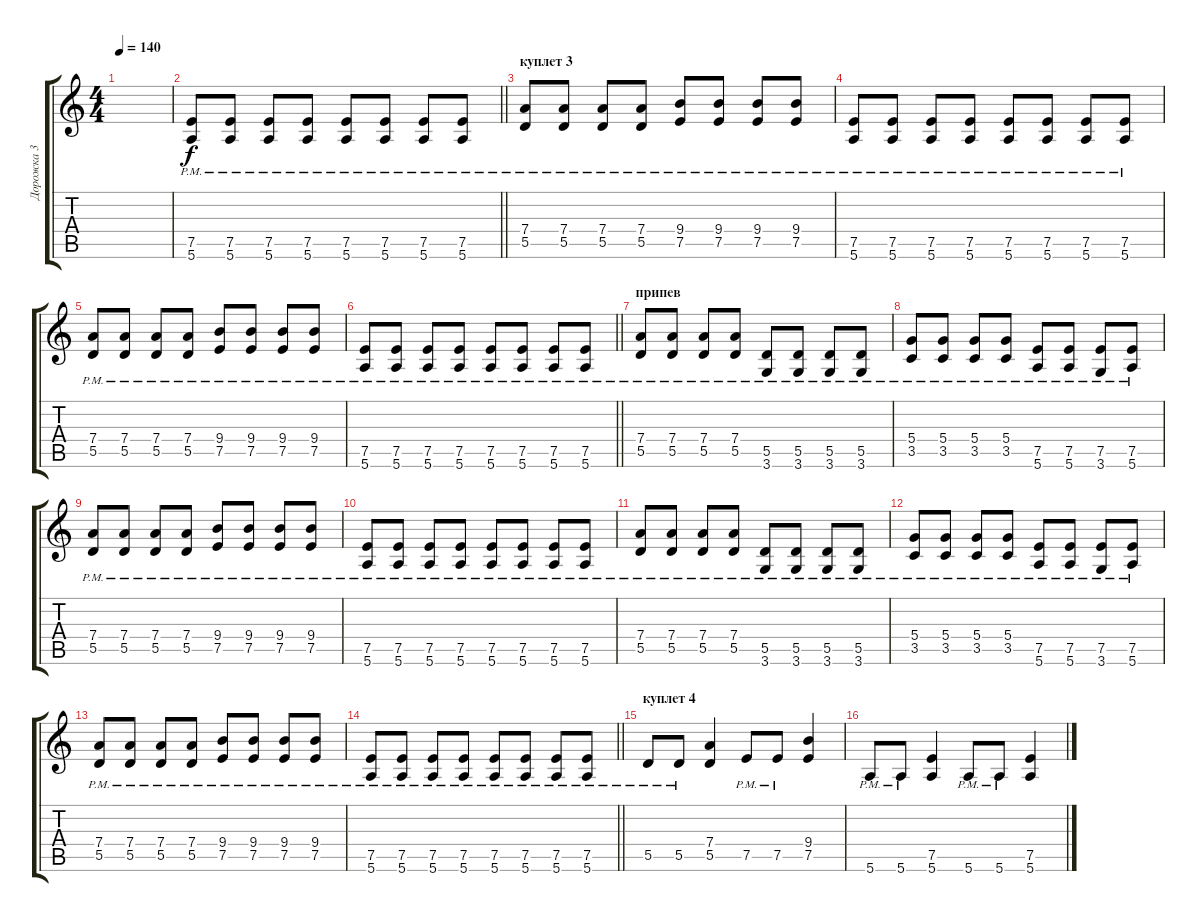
\track ("Дорожка 3" "Дорожка 3") {instrument distortionguitar}
\staff {score tabs}
\tuning (E4 B3 G3 D3 A2 E2) {hide}
\ts (4 4)
\tempo 140
\clef g2
\ks c
|
\barLineRight lightlight
(7.5{pm} 5.6{pm}).8 (7.5{pm} 5.6{pm}).8 (7.5{pm} 5.6{pm}).8 (7.5{pm} 5.6{pm}).8 (7.5{pm} 5.6{pm}).8 (7.5{pm} 5.6{pm}).8 (7.5{pm} 5.6{pm}).8 (7.5{pm} 5.6{pm}).8 |
\section ("" "куплет 3")
(7.4 5.5{pm}).8 (7.4 5.5{pm}).8 (7.4 5.5{pm}).8 (7.4 5.5{pm}).8 (9.4{pm} 7.5).8 (9.4{pm} 7.5).8 (9.4{pm} 7.5).8 (9.4{pm} 7.5).8 |
(7.5{pm} 5.6{pm}).8 (7.5{pm} 5.6{pm}).8 (7.5{pm} 5.6{pm}).8 (7.5{pm} 5.6{pm}).8 (7.5{pm} 5.6{pm}).8 (7.5{pm} 5.6{pm}).8 (7.5{pm} 5.6{pm}).8 (7.5{pm} 5.6{pm}).8 |
(7.4 5.5{pm}).8 (7.4 5.5{pm}).8 (7.4 5.5{pm}).8 (7.4 5.5{pm}).8 (9.4{pm} 7.5).8 (9.4{pm} 7.5).8 (9.4{pm} 7.5).8 (9.4{pm} 7.5).8 |
\barLineRight lightlight
(7.5{pm} 5.6{pm}).8 (7.5{pm} 5.6{pm}).8 (7.5{pm} 5.6{pm}).8 (7.5{pm} 5.6{pm}).8 (7.5{pm} 5.6{pm}).8 (7.5{pm} 5.6{pm}).8 (7.5{pm} 5.6{pm}).8 (7.5{pm} 5.6{pm}).8 |
\section ("" "припев")
(7.4{pm} 5.5).8 (7.4{pm} 5.5).8 (7.4{pm} 5.5).8 (7.4{pm} 5.5).8 (5.5{pm} 3.6).8 (5.5{pm} 3.6).8 (5.5{pm} 3.6).8 (5.5{pm} 3.6).8 |
(5.4{pm} 3.5).8 (5.4{pm} 3.5).8 (5.4{pm} 3.5).8 (5.4{pm} 3.5).8 (7.5 5.6{pm}).8 (7.5 5.6{pm}).8 (7.5 3.6{pm}).8 (7.5 5.6{pm}).8 |
(7.4 5.5{pm}).8 (7.4{pm} 5.5).8 (7.4 5.5{pm}).8 (7.4 5.5{pm}).8 (9.4 7.5{pm}).8 (9.4 7.5{pm}).8 (9.4 7.5{pm}).8 (9.4 7.5{pm}).8 |
(7.5 5.6{pm}).8 (7.5 5.6{pm}).8 (7.5 5.6{pm}).8 (7.5 5.6{pm}).8 (7.5 5.6{pm}).8 (7.5 5.6{pm}).8 (7.5 5.6{pm}).8 (7.5 5.6{pm}).8 |
(7.4{pm} 5.5).8 (7.4{pm} 5.5).8 (7.4{pm} 5.5).8 (7.4{pm} 5.5).8 (5.5{pm} 3.6).8 (5.5{pm} 3.6).8 (5.5{pm} 3.6).8 (5.5{pm} 3.6).8 |
(5.4{pm} 3.5).8 (5.4{pm} 3.5).8 (5.4{pm} 3.5).8 (5.4{pm} 3.5).8 (7.5 5.6{pm}).8 (7.5 5.6{pm}).8 (7.5 3.6{pm}).8 (7.5 5.6{pm}).8 |
(7.4 5.5{pm}).8 (7.4{pm} 5.5).8 (7.4 5.5{pm}).8 (7.4 5.5{pm}).8 (9.4 7.5{pm}).8 (9.4 7.5{pm}).8 (9.4 7.5{pm}).8 (9.4 7.5{pm}).8 |
\barLineRight lightlight
(7.5 5.6{pm}).8 (7.5 5.6{pm}).8 (7.5 5.6{pm}).8 (7.5 5.6{pm}).8 (7.5 5.6{pm}).8 (7.5 5.6{pm}).8 (7.5 5.6{pm}).8 (7.5 5.6{pm}).8 |
\section ("" "куплет 4")
5.5{pm}.8 5.5{pm}.8 (7.4 5.5).4 7.5{pm}.8 7.5{pm}.8 (9.4 7.5).4 |
5.6{pm}.8 5.6{pm}.8 (7.5 5.6).4 5.6{pm}.8 5.6{pm}.8 (7.5 5.6).4
